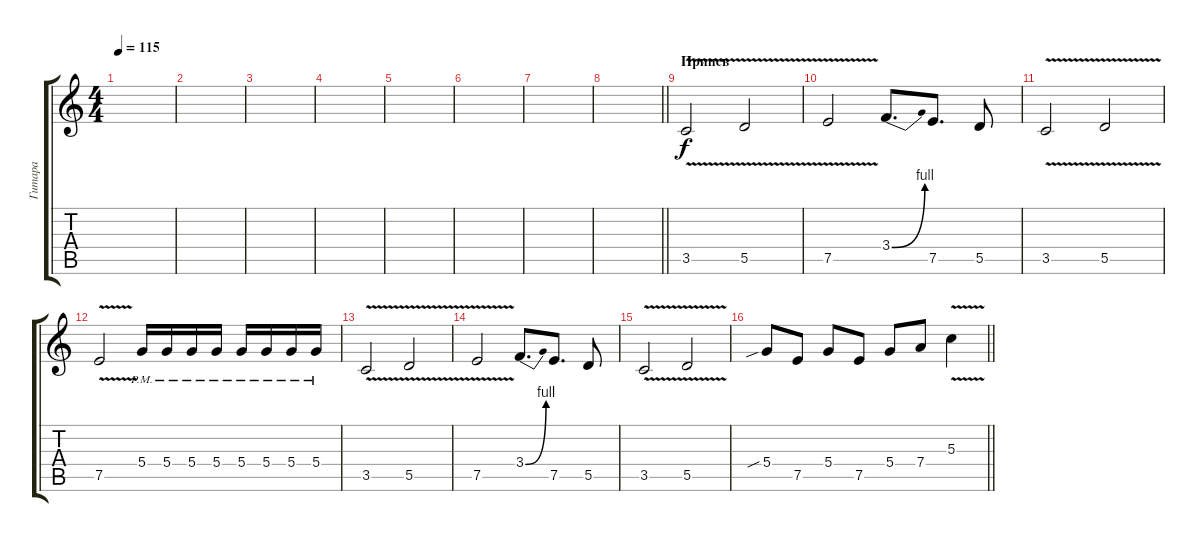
\track ("Гитара" "Гитара") {instrument distortionguitar}
\staff {score tabs}
\tuning (E4 B3 G3 D3 A2 E2) {hide}
\ts (4 4)
\tempo 115
\clef g2
\ks aminor
|
|
|
|
|
|
|
\barLineRight lightlight
|
\section ("" "Припев")
3.5{v}.2{volume 13} 5.5{v}.2 |
7.5{v}.2 3.4{be (bend 0 0 60 4)}.8{d} 7.5.8{d} 5.5.8 |
3.5{v}.2 5.5{v}.2 |
7.5{v}.2 5.4{pm}.16 5.4{pm}.16 5.4{pm}.16 5.4{pm}.16 5.4{pm}.16 5.4{pm}.16 5.4{pm}.16 5.4{pm}.16 |
3.5{v}.2 5.5{v}.2 |
7.5{v}.2 3.4{be (bend 0 0 60 4)}.8{d} 7.5.8{d} 5.5.8 |
3.5{v}.2 5.5{v}.2 |
\barLineRight lightlight
5.4{sib}.8 7.5.8 5.4.8 7.5.8 5.4.8 7.4.8 5.3{v}.4
